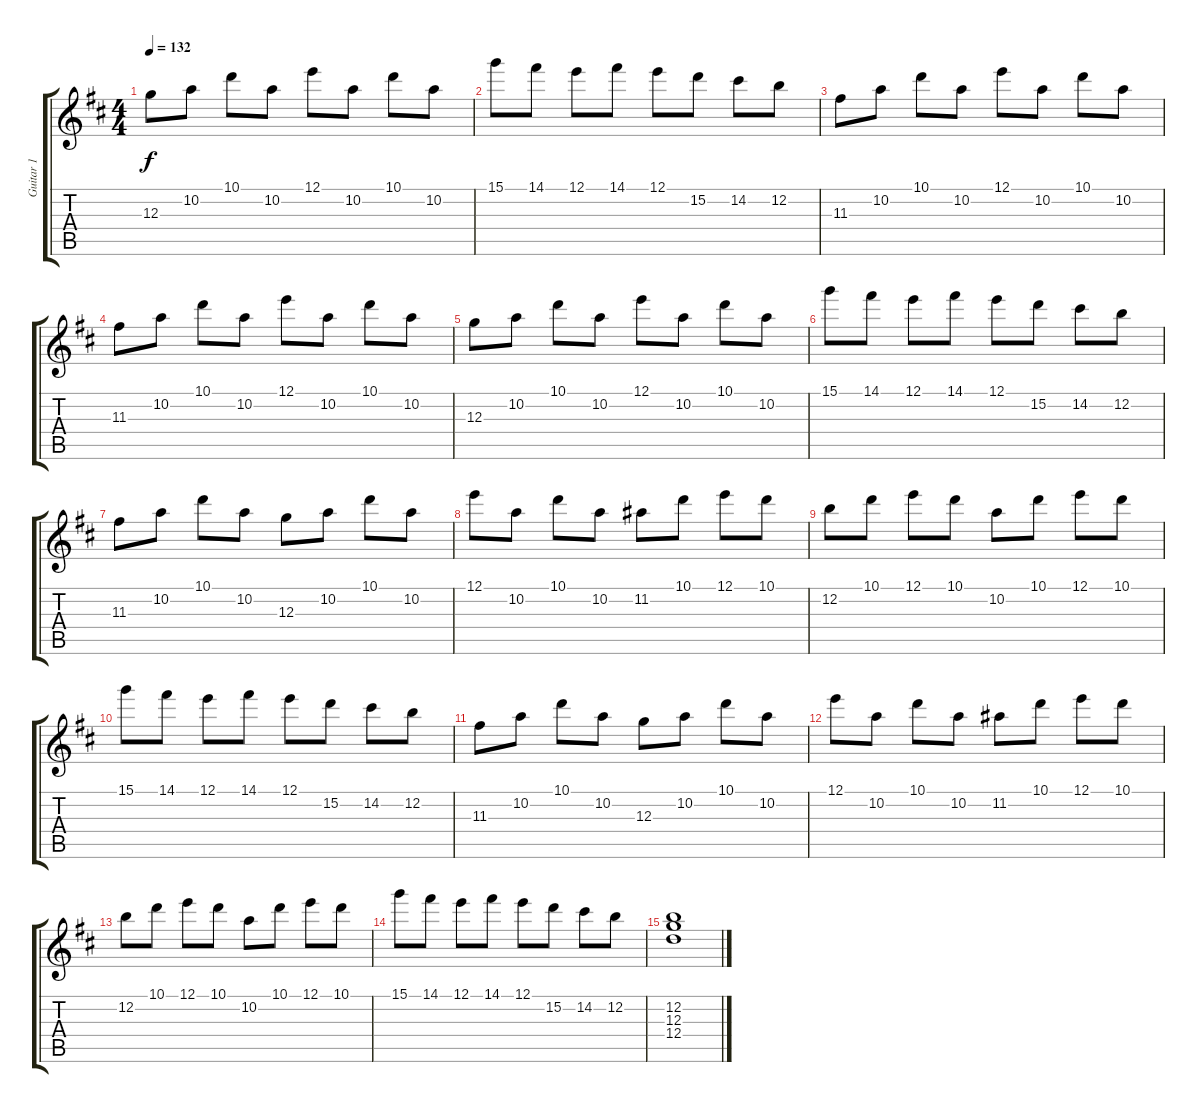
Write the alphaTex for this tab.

\track ("Guitar 1" "Guitar 1") {instrument distortionguitar}
\staff {score tabs}
\tuning (E4 B3 G3 D3 A2 E2) {hide}
\ts (4 4)
\tempo 132
\clef g2
\ks d
12.3.8{dy f} 10.2.8 10.1.8 10.2.8 12.1.8 10.2.8 10.1.8 10.2.8 |
15.1.8 14.1.8 12.1.8 14.1.8 12.1.8 15.2.8 14.2.8 12.2.8 |
11.3.8 10.2.8 10.1.8 10.2.8 12.1.8 10.2.8 10.1.8 10.2.8 |
11.3.8 10.2.8 10.1.8 10.2.8 12.1.8 10.2.8 10.1.8 10.2.8 |
12.3.8 10.2.8 10.1.8 10.2.8 12.1.8 10.2.8 10.1.8 10.2.8 |
15.1.8 14.1.8 12.1.8 14.1.8 12.1.8 15.2.8 14.2.8 12.2.8 |
11.3.8 10.2.8 10.1.8 10.2.8 12.3.8 10.2.8 10.1.8 10.2.8 |
12.1.8 10.2.8 10.1.8 10.2.8 11.2.8 10.1.8 12.1.8 10.1.8 |
12.2.8 10.1.8 12.1.8 10.1.8 10.2.8 10.1.8 12.1.8 10.1.8 |
15.1.8 14.1.8 12.1.8 14.1.8 12.1.8 15.2.8 14.2.8 12.2.8 |
11.3.8 10.2.8 10.1.8 10.2.8 12.3.8 10.2.8 10.1.8 10.2.8 |
12.1.8 10.2.8 10.1.8 10.2.8 11.2.8 10.1.8 12.1.8 10.1.8 |
12.2.8 10.1.8 12.1.8 10.1.8 10.2.8 10.1.8 12.1.8 10.1.8 |
15.1.8 14.1.8 12.1.8 14.1.8 12.1.8 15.2.8 14.2.8 12.2.8 |
(12.2 12.3 12.4).1
